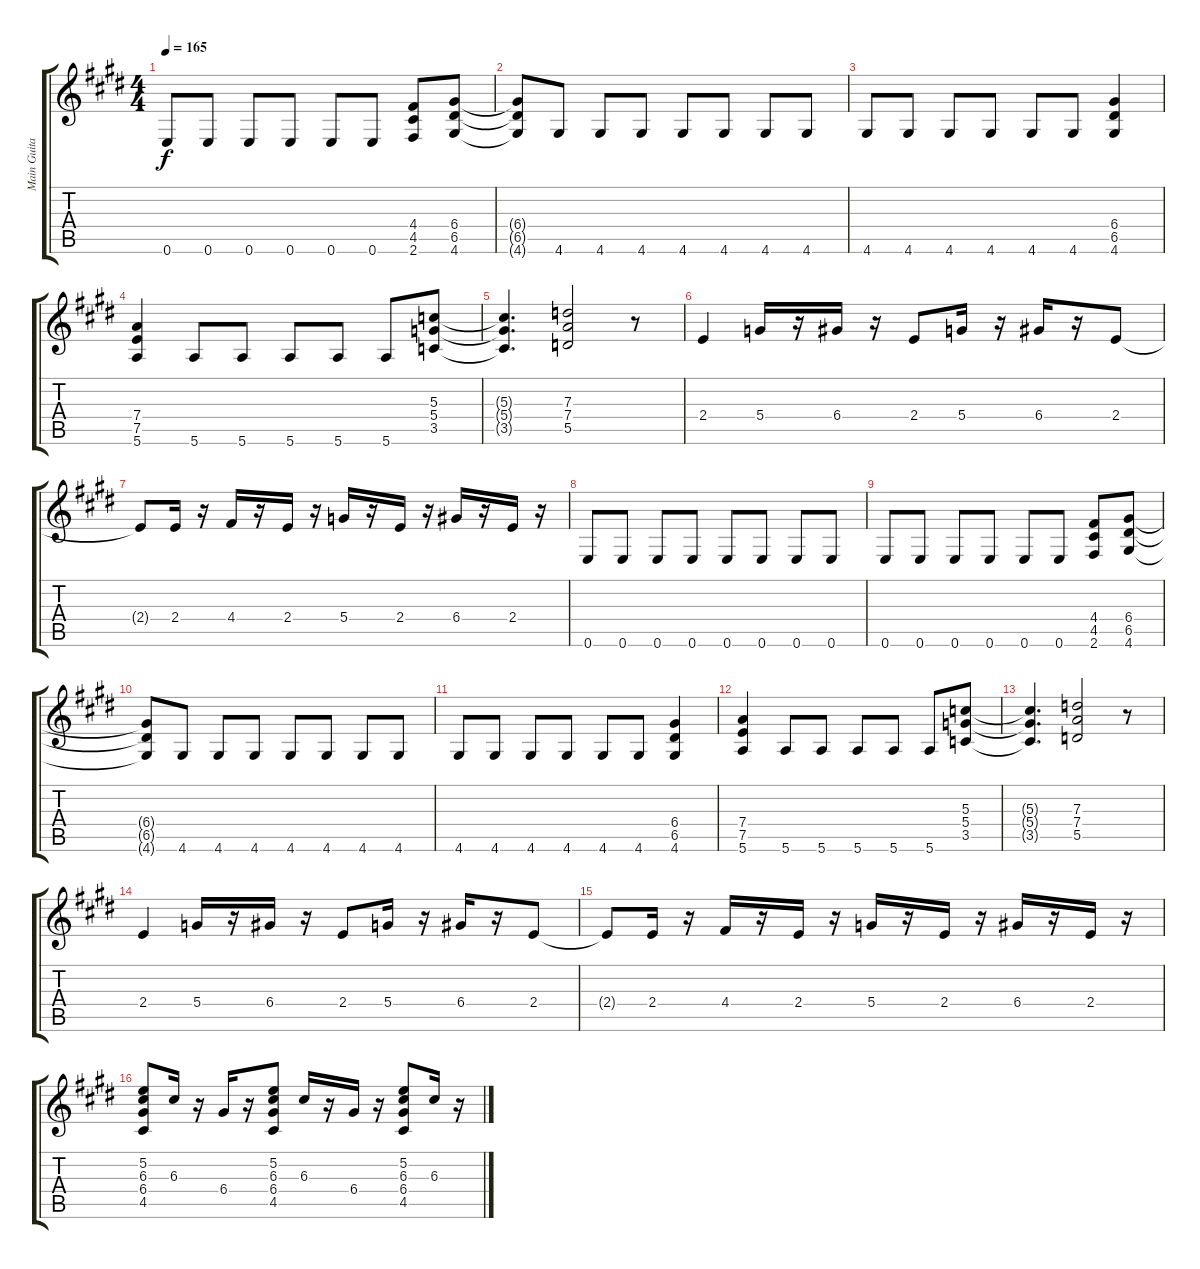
\track ("Main Guitar" "Main Guita") {instrument distortionguitar}
\staff {score tabs}
\tuning (E4 B3 G3 D3 A2 E2) {hide}
\ts (4 4)
\tempo 165
\clef g2
\ks e
0.6.8{dy f} 0.6.8 0.6.8 0.6.8 0.6.8 0.6.8 (4.4 4.5 2.6).8 (6.4 6.5 4.6).8 |
(6.4{t} 6.5{t} 4.6{t}).8 4.6.8 4.6.8 4.6.8 4.6.8 4.6.8 4.6.8 4.6.8 |
4.6.8 4.6.8 4.6.8 4.6.8 4.6.8 4.6.8 (6.4 6.5 4.6).4 |
(7.4 7.5 5.6).4 5.6.8 5.6.8 5.6.8 5.6.8 5.6.8 (5.3 5.4 3.5).8 |
(5.3{t} 5.4{t} 3.5{t}).4{d} (7.3 7.4 5.5).2 r.8 |
2.4.4{volume 12} 5.4.16 r.16 6.4.16 r.16 2.4.8 5.4.16 r.16 6.4.16 r.16 2.4.8 |
2.4{t}.8 2.4.16 r.16 4.4.16 r.16 2.4.16 r.16 5.4.16 r.16 2.4.16 r.16 6.4.16 r.16 2.4.16 r.16 |
0.6.8{volume 13} 0.6.8 0.6.8 0.6.8 0.6.8 0.6.8 0.6.8 0.6.8 |
0.6.8 0.6.8 0.6.8 0.6.8 0.6.8 0.6.8 (4.4 4.5 2.6).8 (6.4 6.5 4.6).8 |
(6.4{t} 6.5{t} 4.6{t}).8 4.6.8 4.6.8 4.6.8 4.6.8 4.6.8 4.6.8 4.6.8 |
4.6.8 4.6.8 4.6.8 4.6.8 4.6.8 4.6.8 (6.4 6.5 4.6).4 |
(7.4 7.5 5.6).4 5.6.8 5.6.8 5.6.8 5.6.8 5.6.8 (5.3 5.4 3.5).8 |
(5.3{t} 5.4{t} 3.5{t}).4{d} (7.3 7.4 5.5).2 r.8 |
2.4.4{volume 12} 5.4.16 r.16 6.4.16 r.16 2.4.8 5.4.16 r.16 6.4.16 r.16 2.4.8 |
2.4{t}.8 2.4.16 r.16 4.4.16 r.16 2.4.16 r.16 5.4.16 r.16 2.4.16 r.16 6.4.16 r.16 2.4.16 r.16 |
(5.2 6.3 6.4 4.5).8 6.3.16 r.16 6.4.16 r.16 (5.2 6.3 6.4 4.5).8 6.3.16 r.16 6.4.16 r.16 (5.2 6.3 6.4 4.5).8 6.3.16 r.16
